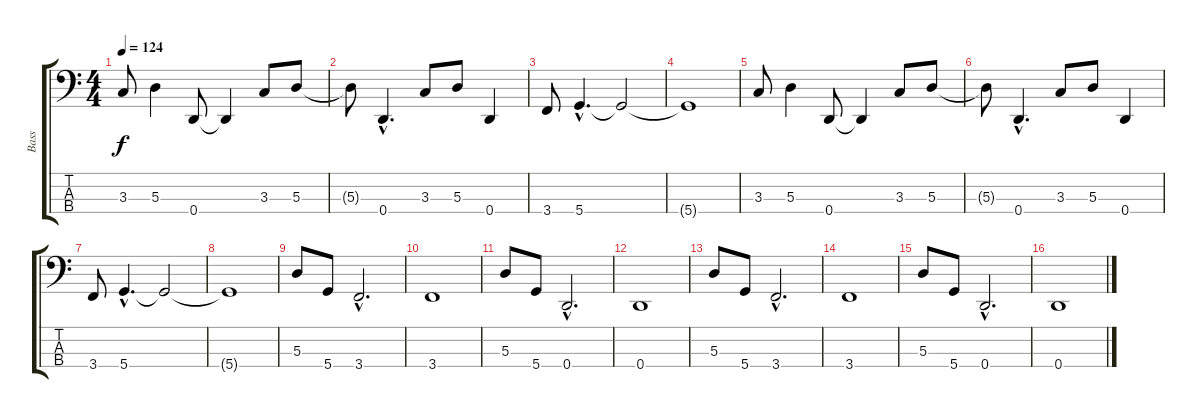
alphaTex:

\track ("Bass" "Bass") {instrument electricbassfinger}
\staff {score tabs}
\tuning (G2 D2 A1 D1) {hide}
\ts (4 4)
\tempo 124
\clef f4
\ks c
3.3.8{dy f} 5.3.4 0.4.8 0.4{t}.4 3.3.8 5.3.8 |
5.3{t}.8 0.4{hac}.4{d} 3.3.8 5.3.8 0.4.4 |
3.4.8 5.4{hac}.4{d} 5.4{t}.2 |
5.4{t}.1 |
3.3.8 5.3.4 0.4.8 0.4{t}.4 3.3.8 5.3.8 |
5.3{t}.8 0.4{hac}.4{d} 3.3.8 5.3.8 0.4.4 |
3.4.8 5.4{hac}.4{d} 5.4{t}.2 |
5.4{t}.1 |
5.3.8 5.4.8 3.4{hac}.2{d} |
3.4.1 |
5.3.8 5.4.8 0.4{hac}.2{d} |
0.4.1 |
5.3.8 5.4.8 3.4{hac}.2{d} |
3.4.1 |
5.3.8 5.4.8 0.4{hac}.2{d} |
0.4.1
